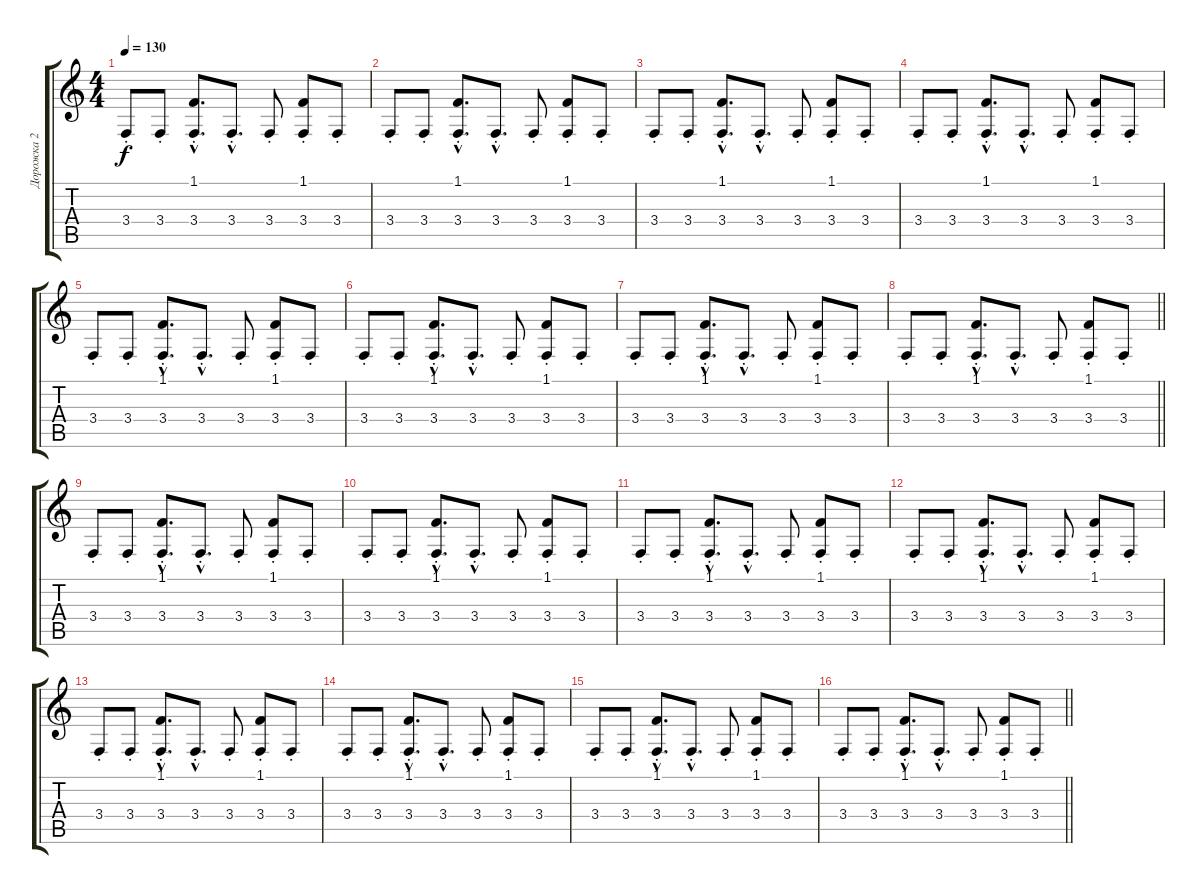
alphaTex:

\track ("Дорожка 2" "Дорожка 2") {instrument lead2sawtooth}
\staff {score tabs}
\tuning (E4 B3 G3 D3 A2 E2) {hide}
\ts (4 4)
\tempo 130
\clef g2
\ks c
3.4{st}.8{dy f} 3.4{st}.8 (1.1{hac st} 3.4{hac st}).8{d} 3.4{hac st}.8{d} 3.4{st}.8 (1.1{st} 3.4{st}).8 3.4{st}.8 |
3.4{st}.8 3.4{st}.8 (1.1{hac st} 3.4{hac st}).8{d} 3.4{hac st}.8{d} 3.4{st}.8 (1.1{st} 3.4{st}).8 3.4{st}.8 |
3.4{st}.8 3.4{st}.8 (1.1{hac st} 3.4{hac st}).8{d} 3.4{hac st}.8{d} 3.4{st}.8 (1.1{st} 3.4{st}).8 3.4{st}.8 |
3.4{st}.8 3.4{st}.8 (1.1{hac st} 3.4{hac st}).8{d} 3.4{hac st}.8{d} 3.4{st}.8 (1.1{st} 3.4{st}).8 3.4{st}.8 |
3.4{st}.8 3.4{st}.8 (1.1{hac st} 3.4{hac st}).8{d} 3.4{hac st}.8{d} 3.4{st}.8 (1.1{st} 3.4{st}).8 3.4{st}.8 |
3.4{st}.8 3.4{st}.8 (1.1{hac st} 3.4{hac st}).8{d} 3.4{hac st}.8{d} 3.4{st}.8 (1.1{st} 3.4{st}).8 3.4{st}.8 |
3.4{st}.8 3.4{st}.8 (1.1{hac st} 3.4{hac st}).8{d} 3.4{hac st}.8{d} 3.4{st}.8 (1.1{st} 3.4{st}).8 3.4{st}.8 |
\barLineRight lightlight
3.4{st}.8 3.4{st}.8 (1.1{hac st} 3.4{hac st}).8{d} 3.4{hac st}.8{d} 3.4{st}.8 (1.1{st} 3.4{st}).8 3.4{st}.8 |
3.4{st}.8 3.4{st}.8 (1.1{hac st} 3.4{hac st}).8{d} 3.4{hac st}.8{d} 3.4{st}.8 (1.1{st} 3.4{st}).8 3.4{st}.8 |
3.4{st}.8 3.4{st}.8 (1.1{hac st} 3.4{hac st}).8{d} 3.4{hac st}.8{d} 3.4{st}.8 (1.1{st} 3.4{st}).8 3.4{st}.8 |
3.4{st}.8 3.4{st}.8 (1.1{hac st} 3.4{hac st}).8{d} 3.4{hac st}.8{d} 3.4{st}.8 (1.1{st} 3.4{st}).8 3.4{st}.8 |
3.4{st}.8 3.4{st}.8 (1.1{hac st} 3.4{hac st}).8{d} 3.4{hac st}.8{d} 3.4{st}.8 (1.1{st} 3.4{st}).8 3.4{st}.8 |
3.4{st}.8 3.4{st}.8 (1.1{hac st} 3.4{hac st}).8{d} 3.4{hac st}.8{d} 3.4{st}.8 (1.1{st} 3.4{st}).8 3.4{st}.8 |
3.4{st}.8 3.4{st}.8 (1.1{hac st} 3.4{hac st}).8{d} 3.4{hac st}.8{d} 3.4{st}.8 (1.1{st} 3.4{st}).8 3.4{st}.8 |
3.4{st}.8 3.4{st}.8 (1.1{hac st} 3.4{hac st}).8{d} 3.4{hac st}.8{d} 3.4{st}.8 (1.1{st} 3.4{st}).8 3.4{st}.8 |
\barLineRight lightlight
3.4{st}.8 3.4{st}.8 (1.1{hac st} 3.4{hac st}).8{d} 3.4{hac st}.8{d} 3.4{st}.8 (1.1{st} 3.4{st}).8 3.4{st}.8
